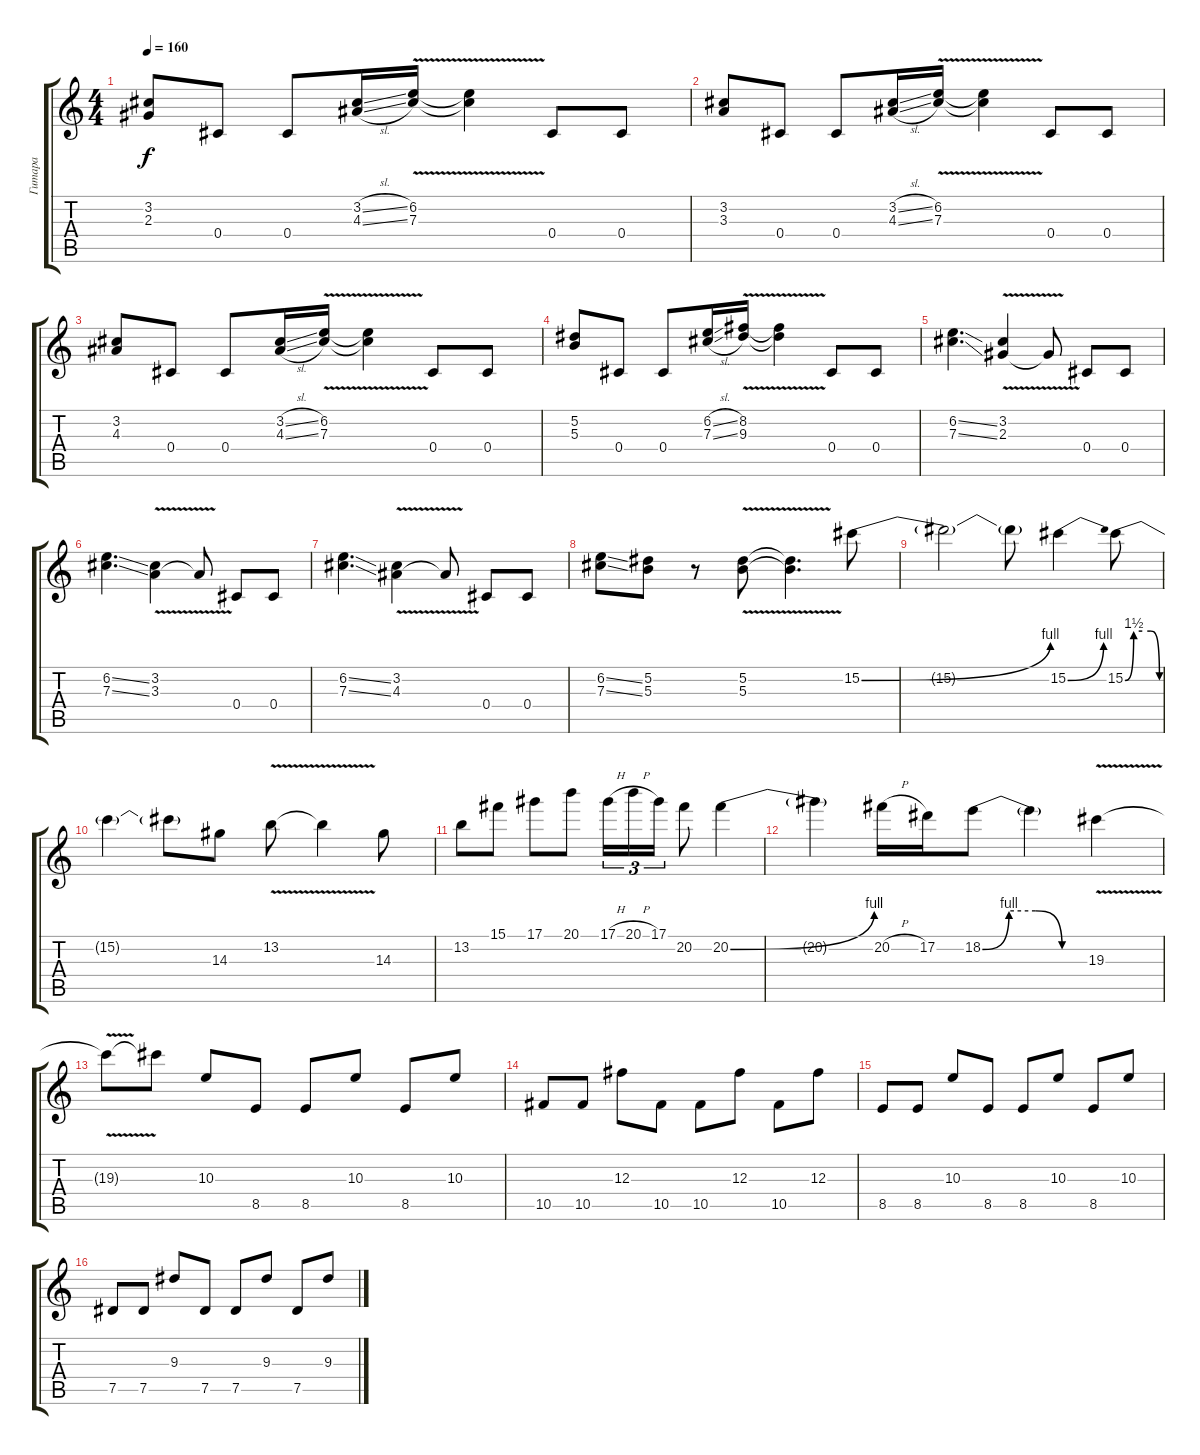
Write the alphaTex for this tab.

\track ("Гитара" "Гитара") {instrument distortionguitar}
\staff {score tabs}
\tuning (Eb4 Bb3 Gb3 Db3 Ab2 Eb2) {hide}
\ts (4 4)
\tempo 160
\clef g2
\ks c
(3.2 2.3).8{dy f} 0.4.8 0.4.8 (3.2{sl} 4.3{sl}).16 (6.2{v} 7.3{v}).16 (6.2{t} 7.3{t}).4 0.4.8 0.4.8 |
(3.2 3.3).8 0.4.8 0.4.8 (3.2{sl} 4.3{sl}).16 (6.2{v} 7.3{v}).16 (6.2{t} 7.3{t}).4 0.4.8 0.4.8 |
(3.2 4.3).8 0.4.8 0.4.8 (3.2{sl} 4.3{sl}).16 (6.2{v} 7.3{v}).16 (6.2{t} 7.3{t}).4 0.4.8 0.4.8 |
(5.2 5.3).8 0.4.8 0.4.8 (6.2{sl} 7.3{sl}).16 (8.2 9.3{v}).16 (8.2{t} 9.3{t}).4 0.4.8 0.4.8 |
(6.2{ss} 7.3{ss}).4{d} (3.2 2.3{v}).4 2.3{t}.8 0.4.8 0.4.8 |
(6.2{ss} 7.3{ss}).4{d} (3.2 3.3{v}).4 3.3{t}.8 0.4.8 0.4.8 |
(6.2{ss} 7.3{ss}).4{d} (3.2 4.3{v}).4 4.3{t}.8 0.4.8 0.4.8 |
(6.2{ss} 7.3{ss}).8 (5.2 5.3).8 r.8 (5.2{v} 5.3{v}).8 (5.2{t} 5.3{t}).4{d} 15.2{be (bend 0 0 60 4)}.8 |
15.2{t}.2 15.2{t}.8 15.2{be (bend 0 0 60 4)}.4 15.2{be (custom 0 0 15 6 30 6 45 6 60 0)}.8 |
15.2{t}.4 15.2{t}.8 14.3.8 13.2{v}.8 13.2{t}.4 14.3.8 |
13.2.8 15.1.8 17.1.8 20.1.8 17.1{h}.16{tu (3 2)} 20.1{h}.16{tu (3 2)} 17.1.16{tu (3 2)} 20.2.8 20.2{be (bend 0 0 60 4)}.4 |
20.2{t}.4 20.2{h}.16 17.2.16 18.2{be (custom 0 0 15 4 30 4 45 0 60 0)}.8 18.2{t}.4 19.3{v}.4 |
19.3{t}.8 19.3{t}.8 10.3.8 8.5.8 8.5.8 10.3.8 8.5.8 10.3.8 |
10.5.8 10.5.8 12.3.8 10.5.8 10.5.8 12.3.8 10.5.8 12.3.8 |
8.5.8 8.5.8 10.3.8 8.5.8 8.5.8 10.3.8 8.5.8 10.3.8 |
7.5.8 7.5.8 9.3.8 7.5.8 7.5.8 9.3.8 7.5.8 9.3.8
